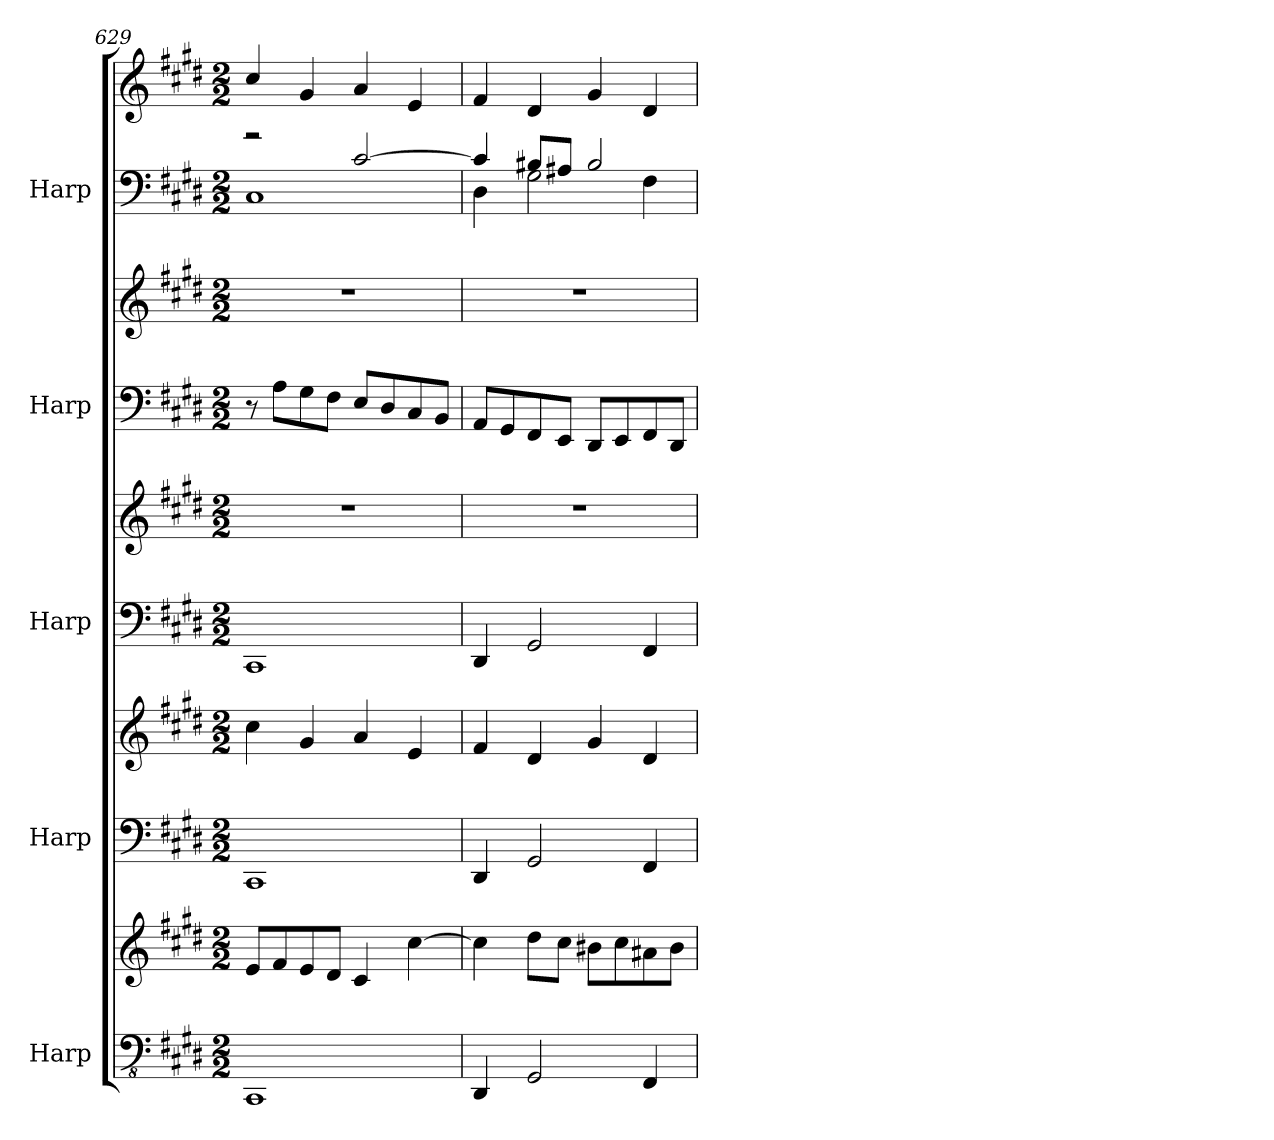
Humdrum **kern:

**kern	**kern	**kern	**kern	**kern	**kern	**kern	**kern	**kern	**kern
*part5	*part5	*part4	*part4	*part3	*part3	*part2	*part2	*part1	*part1
*staff10	*staff9	*staff8	*staff7	*staff6	*staff5	*staff4	*staff3	*staff2	*staff1
*I"Harp	*	*I"Harp	*	*I"Harp	*	*I"Harp	*	*I"Harp	*
*I'Hp	*	*I'Hp	*	*I'Hp	*	*I'Hp	*	*I'Hp	*
*clefFv4	*clefG2	*clefF4	*clefG2	*clefF4	*clefG2	*clefF4	*clefG2	*clefF4	*clefG2
*k[f#c#g#d#]	*k[f#c#g#d#]	*k[f#c#g#d#]	*k[f#c#g#d#]	*k[f#c#g#d#]	*k[f#c#g#d#]	*k[f#c#g#d#]	*k[f#c#g#d#]	*k[f#c#g#d#]	*k[f#c#g#d#]
*M2/2	*M2/2	*M2/2	*M2/2	*M2/2	*M2/2	*M2/2	*M2/2	*M2/2	*M2/2
=629	=629	=629	=629	=629	=629	=629	=629	=629	=629
*	*	*	*	*	*	*	*	*^	*^
1CCC#	8e/L	1CC#	4cc#\	1CC#	1r	8r	1r	2ryy	1C#	4cc#/	2rF
.	8f#/	.	.	.	.	8A\L	.	.	.	.	.
.	8e/	.	4g#/	.	.	8G#\	.	.	.	4g#/	.
.	8d#/J	.	.	.	.	8F#\J	.	.	.	.	.
.	4c#/	.	4a/	.	.	8E/L	.	[2c#/	.	4a/	2ryy
.	.	.	.	.	.	8D#/	.	.	.	.	.
.	[4cc#\	.	4e/	.	.	8C#/	.	.	.	4e/	.
.	.	.	.	.	.	8BB/J	.	.	.	.	.
*	*	*	*	*	*	*	*	*	*	*v	*v
=630	=630	=630	=630	=630	=630	=630	=630	=630	=630	=630
4DDD#/	4cc#\]	4DD#/	4f#/	4DD#/	1r	8AA/L	1r	4c#/]	4D#\	4f#/
.	.	.	.	.	.	8GG#/	.	.	.	.
2GGG#/	8dd#\L	2GG#/	4d#/	2GG#/	.	8FF#/	.	8B#X/L	2G#\	4d#/
.	8cc#\J	.	.	.	.	8EE/J	.	8A#X/J	.	.
.	8b#X\L	.	4g#/	.	.	8DD#/L	.	2B#/	.	4g#/
.	8cc#\	.	.	.	.	8EE/	.	.	.	.
4FFF#/	8a#X\	4FF#/	4d#/	4FF#/	.	8FF#/	.	.	4F#\	4d#/
.	8b#\J	.	.	.	.	8DD#/J	.	.	.	.
*	*	*	*	*	*	*	*	*v	*v	*
=	=	=	=	=	=	=	=	=	=
*-	*-	*-	*-	*-	*-	*-	*-	*-	*-
